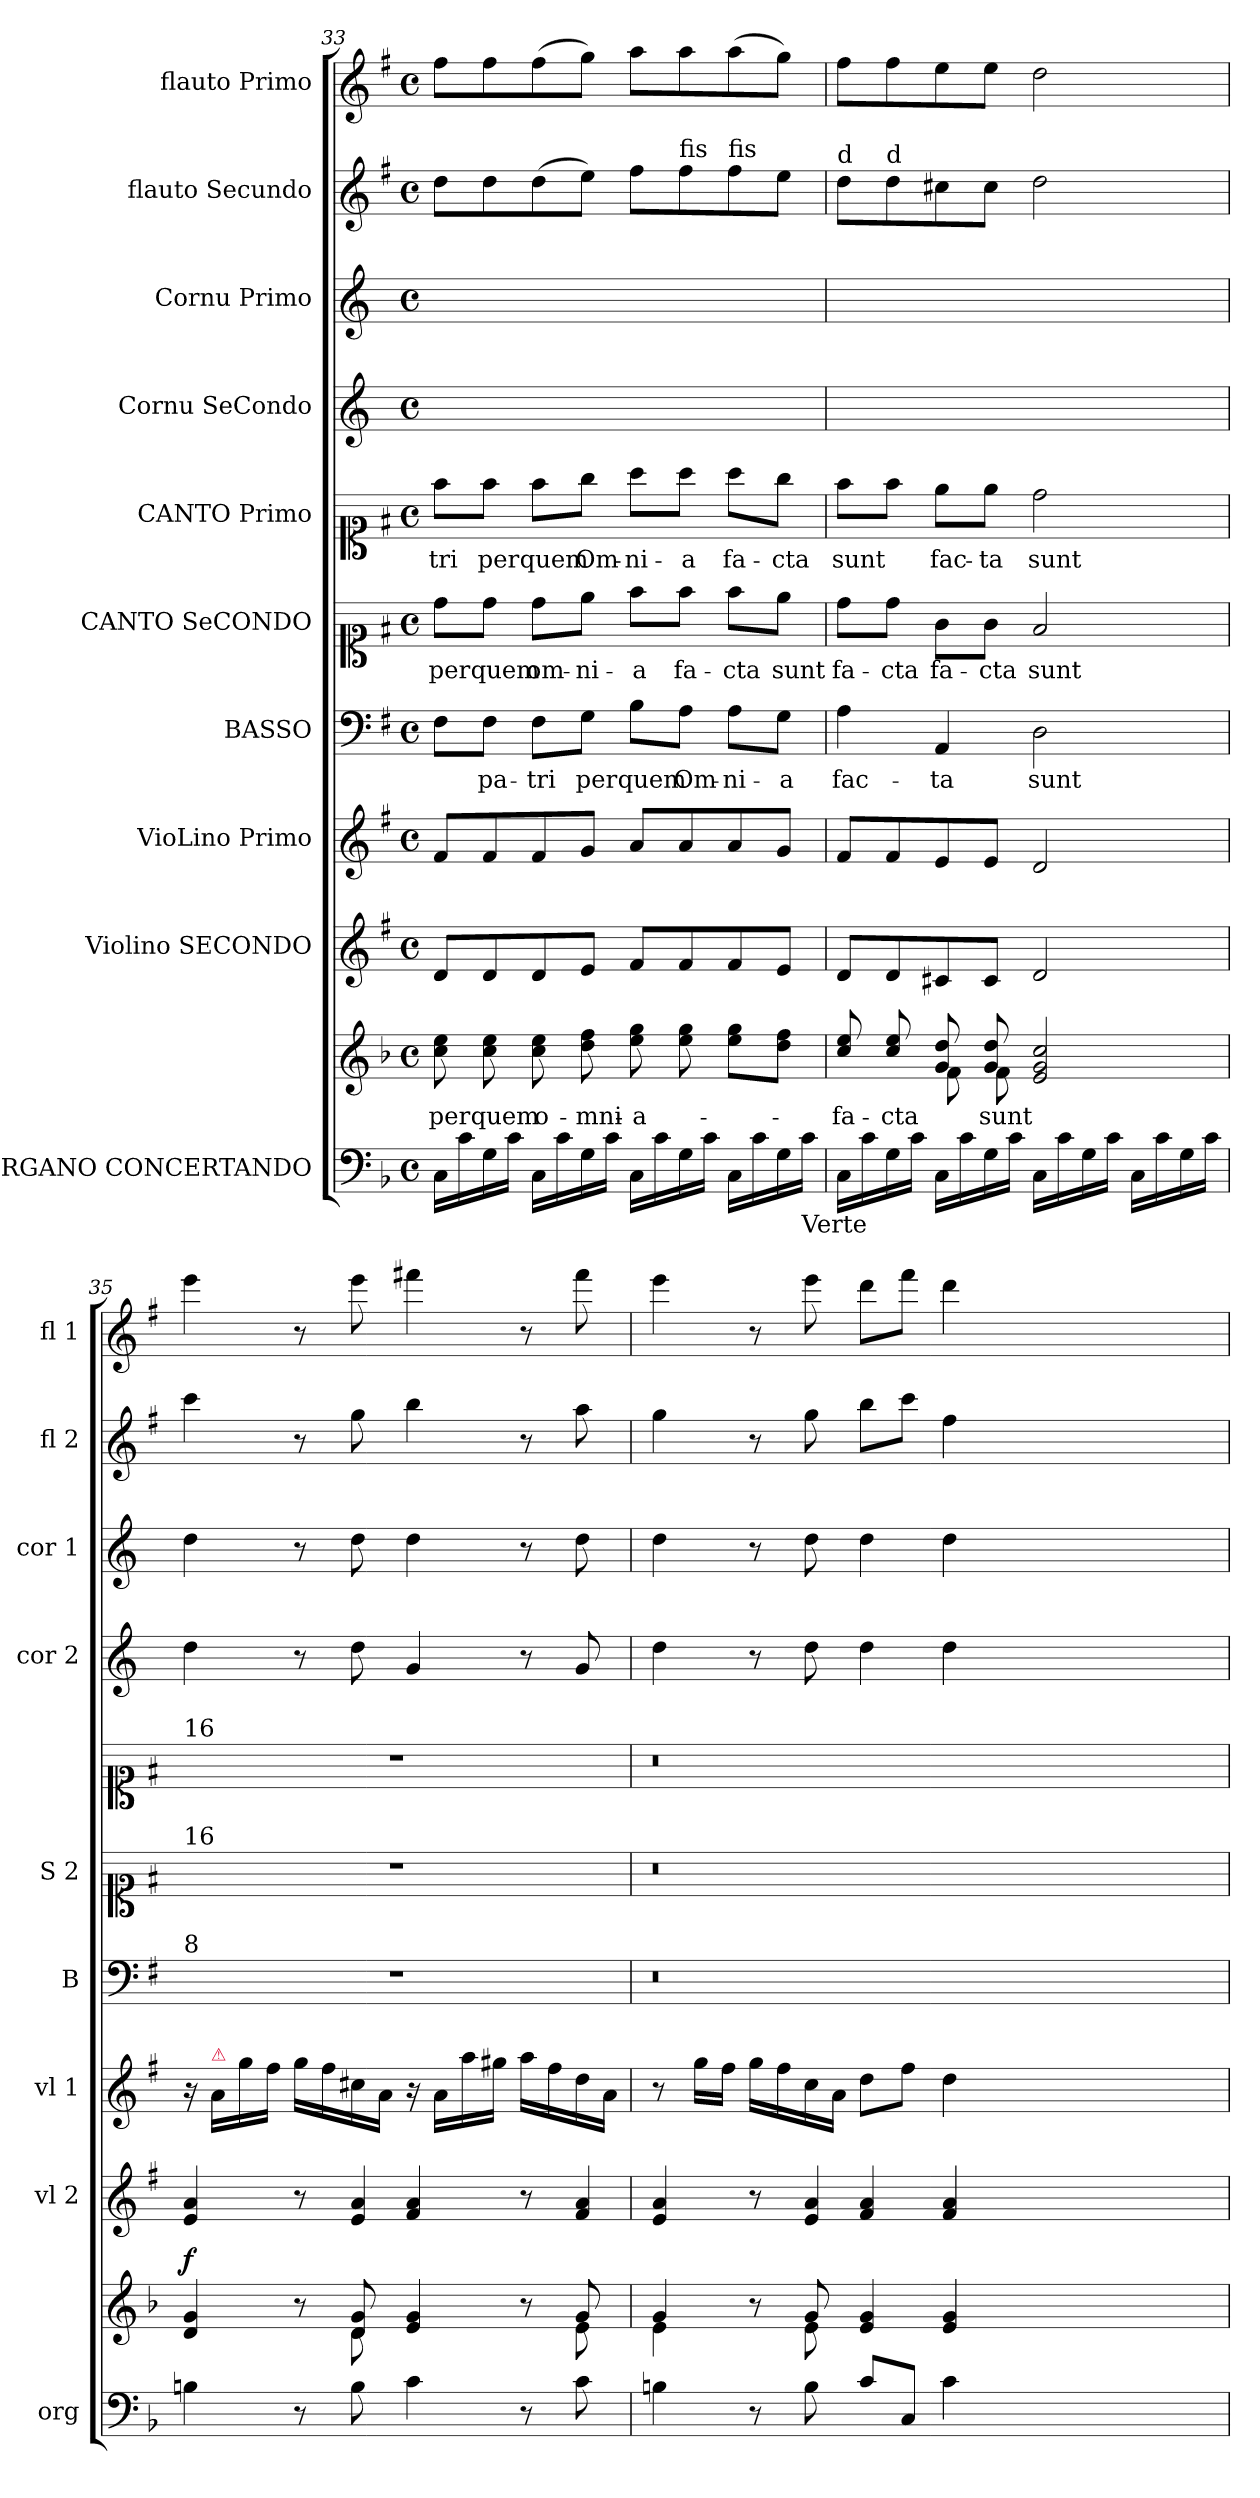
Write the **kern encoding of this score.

**kern	**kern	**text	**dynam	**kern	**dynam	**kern	**kern	**text	**kern	**text	**kern	**text	**kern	**kern	**kern	**dynam	**kern	**dynam
*part10	*part10	*part10	*part10	*part9	*part9	*part8	*part7	*part7	*part6	*part6	*part5	*part5	*part4	*part3	*part2	*part2	*part1	*part1
*staff11	*staff10	*staff10	*staff10/11	*staff9	*staff9	*staff8	*staff7	*staff7	*staff6	*staff6	*staff5	*staff5	*staff4	*staff3	*staff2	*staff2	*staff1	*staff1
*I"ORGANO CONCERTANDO	*	*	*	*I"Violino SECONDO	*	*I"VioLino Primo	*I"BASSO	*	*I"CANTO SeCONDO	*	*I"CANTO Primo	*	*I"Cornu SeCondo	*I"Cornu Primo	*I"flauto Secundo	*	*I"flauto Primo	*
*I'org	*	*	*	*I'vl 2	*	*I'vl 1	*I'B	*	*I'S 2	*	*	*	*I'cor 2	*I'cor 1	*I'fl 2	*	*I'fl 1	*
*clefF4	*clefG2	*	*	*clefG2	*	*clefG2	*clefF4	*	*clefC1	*	*clefC1	*	*clefG2	*clefG2	*clefG2	*	*clefG2	*
*ITrd-1c-2	*ITrd-1c-2	*	*	*	*	*	*	*	*	*	*	*	*ITrd3c5	*ITrd3c5	*	*	*	*
*k[f#]	*k[f#]	*	*	*k[f#]	*	*k[f#]	*k[f#]	*	*k[f#]	*	*k[f#]	*	*k[f#]	*k[f#]	*k[f#]	*	*k[f#]	*
*G:	*G:	*	*	*G:	*	*G:	*G:	*	*G:	*	*G:	*	*	*	*G:	*	*G:	*
*M4/4	*M4/4	*	*	*M4/4	*	*M4/4	*M4/4	*	*M4/4	*	*M4/4	*	*M4/4	*M4/4	*M4/4	*	*M4/4	*
*met(c)	*met(c)	*	*	*met(c)	*	*met(c)	*met(c)	*	*met(c)	*	*met(c)	*	*met(c)	*met(c)	*met(c)	*	*met(c)	*
=33	=33	=33	=33	=33	=33	=33	=33	=33	=33	=33	=33	=33	=33	=33	=33	=33	=33	=33
16D\LL	8dd\ 8ff#\	per	.	8d/L	.	8f#/L	8F#\L	.	8dd\L	per	8ff#\L	-tri	1ryy	1ryy	8dd\L	.	8ff#\L	.
16d\	.	.	.	.	.	.	.	.	.	.	.	.	.	.	.	.	.	.
16A\	8dd\ 8ff#\	quem	.	8d/	.	8f#/	8F#\J	pa-	8dd\J	quem	8ff#\J	per	.	.	8dd\	.	8ff#\	.
16d\JJ	.	.	.	.	.	.	.	.	.	.	.	.	.	.	.	.	.	.
16D\LL	8dd\ 8ff#\	o-	.	8d/	.	8f#/	8F#\L	-tri	8dd\L	om-	8ff#\L	quem	.	.	(8dd\	.	(8ff#\	.
16d\	.	.	.	.	.	.	.	.	.	.	.	.	.	.	.	.	.	.
16A\	8ee\ 8gg\	-mni-	.	8e/J	.	8g/J	8G\J	per	8ee\J	-ni-	8gg\J	Om-	.	.	8ee\J)	.	8gg\J)	.
16d\JJ	.	.	.	.	.	.	.	.	.	.	.	.	.	.	.	.	.	.
16D\LL	8ff#\ 8aa\	a-	.	8f#/L	.	8a/L	8B\L	quem	8ff#\L	-a	8aa\L	-ni-	.	.	8ff#\L	.	8aa\L	.
16d\	.	.	.	.	.	.	.	.	.	.	.	.	.	.	.	.	.	.
!	!	!	!	!	!	!	!	!	!	!	!	!	!	!	!LO:TX:a:t=fis	!	!	!
16A\	8ff#\ 8aa\	.	.	8f#/	.	8a/	8A\J	Om-	8ff#\J	fa-	8aa\J	-a	.	.	8ff#\	.	8aa\	.
16d\JJ	.	.	.	.	.	.	.	.	.	.	.	.	.	.	.	.	.	.
!	!	!	!	!	!	!	!	!	!	!	!	!	!	!	!LO:TX:a:t=fis	!	!	!
16D\LL	8ff#\ 8aa\L	.	.	8f#/	.	8a/	8A\L	-ni-	8ff#\L	-cta	8aa\L	fa-	.	.	8ff#\	.	(8aa\	.
16d\	.	.	.	.	.	.	.	.	.	.	.	.	.	.	.	.	.	.
16A\	8ee\ 8gg\J	.	.	8e/J	.	8g/J	8G\J	-a	8ee\J	sunt	8gg\J	-cta	.	.	8ee\J	.	8gg\J)	.
!LO:TX:b:t=Verte	!	!	!	!	!	!	!	!	!	!	!	!	!	!	!	!	!	!
16d\JJ	.	.	.	.	.	.	.	.	.	.	.	.	.	.	.	.	.	.
=34	=34	=34	=34	=34	=34	=34	=34	=34	=34	=34	=34	=34	=34	=34	=34	=34	=34	=34
*	*^	*	*	*	*	*	*	*	*	*	*	*	*	*	*	*	*	*
!	!	!	!	!	!	!	!	!	!	!	!	!	!	!	!	!LO:TX:a:t=d	!	!	!
16D\LL	8dd/ 8ff#/	4f#\yy	fa-	.	8d/L	.	8f#/L	4A\	fac-	8dd\L	fa-	8ff#\L	sunt	1ryy	1ryy	8dd\L	.	8ff#\L	.
16d\	.	.	.	.	.	.	.	.	.	.	.	.	.	.	.	.	.	.	.
!	!	!	!	!	!	!	!	!	!	!	!	!	!	!	!	!LO:TX:a:t=d	!	!	!
16A\	8dd/ 8ff#/	.	-cta	.	8d/	.	8f#/	.	.	8dd\J	-cta	8ff#\J	.	.	.	8dd\	.	8ff#\	.
16d\JJ	.	.	.	.	.	.	.	.	.	.	.	.	.	.	.	.	.	.	.
16D\LL	8a/ 8ee/	8g\	.	.	8c#X/	.	8e/	4AA/	-ta	8g\L	fa-	8ee\L	fac-	.	.	8cc#X\	.	8ee\	.
16d\	.	.	.	.	.	.	.	.	.	.	.	.	.	.	.	.	.	.	.
16A\	8a/ 8ee/	8g\	sunt	.	8c#/J	.	8e/J	.	.	8g\J	-cta	8ee\J	-ta	.	.	8cc#\J	.	8ee\J	.
16d\JJ	.	.	.	.	.	.	.	.	.	.	.	.	.	.	.	.	.	.	.
16D\LL	2f#/ 2a/ 2dd/	2g\yy	.	.	2d/	.	2d/	2D\	sunt	2f#/	sunt	2dd\	sunt	.	.	2dd\	.	2dd\	.
16d\	.	.	.	.	.	.	.	.	.	.	.	.	.	.	.	.	.	.	.
16A\	.	.	.	.	.	.	.	.	.	.	.	.	.	.	.	.	.	.	.
16d\JJ	.	.	.	.	.	.	.	.	.	.	.	.	.	.	.	.	.	.	.
16D\LL	.	.	.	.	.	.	.	.	.	.	.	.	.	.	.	.	.	.	.
16d\	.	.	.	.	.	.	.	.	.	.	.	.	.	.	.	.	.	.	.
16A\	.	.	.	.	.	.	.	.	.	.	.	.	.	.	.	.	.	.	.
16d\JJ	.	.	.	.	.	.	.	.	.	.	.	.	.	.	.	.	.	.	.
=35	=35	=35	=35	=35	=35	=35	=35	=35	=35	=35	=35	=35	=35	=35	=35	=35	=35	=35	=35
!	!	!	!	!	!	!	!	!	!	!	!	!LO:TX:a:t=16	!	!	!	!	!	!	!
!	!	!	!	!	!	!	!	!	!	!LO:TX:a:t=16	!	!	!	!	!	!	!	!	!
!	!	!	!	!	!	!	!	!LO:TX:a:t=8	!	!	!	!	!	!	!	!	!	!	!
!	!	!	!	!LO:DY:a	!	!	!	!	!	!	!	!	!	!	!	!	!LO:DY:a	!	!LO:DY:a
4c#X\	4e/ 4a/	4ryy	.	f	4e/ 4a/	.	16r	1r	.	1r	.	1r	.	4a\	4a\	4ccc\	for	4eee\	for
!	!	!	!	!	!	!	!LO:TX:a:color=crimson:t=⚠	!	!	!	!	!	!	!	!	!	!	!	!
.	.	.	.	.	.	.	16a/LL	.	.	.	.	.	.	.	.	.	.	.	.
.	.	.	.	.	.	.	16gg\	.	.	.	.	.	.	.	.	.	.	.	.
.	.	.	.	.	.	.	16ff#\JJ	.	.	.	.	.	.	.	.	.	.	.	.
!	!	!	!	!	!	!LO:DY:b	!	!	!	!	!	!	!	!	!	!	!	!	!
8r	8r	8ryy	.	.	8r	po.	16gg\LL	.	.	.	.	.	.	8r	8r	8r	.	8r	.
.	.	.	.	.	.	.	16ff#\	.	.	.	.	.	.	.	.	.	.	.	.
!	!	!	!	!	!LO:N:vis=4	!	!	!	!	!	!	!	!	!	!	!	!	!	!
8c#\	8e/ 8a/	8e\	.	.	8e/ 8a/	.	16cc#X\	.	.	.	.	.	.	8a\	8a\	8gg\	.	8eee\	.
.	.	.	.	.	.	.	16a\JJ	.	.	.	.	.	.	.	.	.	.	.	.
4d\	4f#/ 4a/	4.ryy	.	.	4f#/ 4a/	.	16r	.	.	.	.	.	.	4d/	4a\	4bb\	.	4fff#X\	.
.	.	.	.	.	.	.	16a\LL	.	.	.	.	.	.	.	.	.	.	.	.
.	.	.	.	.	.	.	16aa\	.	.	.	.	.	.	.	.	.	.	.	.
.	.	.	.	.	.	.	16gg#X\JJ	.	.	.	.	.	.	.	.	.	.	.	.
8r	8r	.	.	.	8r	.	16aa\LL	.	.	.	.	.	.	8r	8r	8r	.	8r	.
.	.	.	.	.	.	.	16ff#\	.	.	.	.	.	.	.	.	.	.	.	.
!	!	!	!	!	!LO:N:vis=4	!	!	!	!	!	!	!	!	!	!	!	!	!	!
8d\	8a/	8f#\	.	.	8f#/ 8a/	.	16dd\	.	.	.	.	.	.	8d/	8a\	8aa\	.	8fff#\	.
.	.	.	.	.	.	.	16a\JJ	.	.	.	.	.	.	.	.	.	.	.	.
=36	=36	=36	=36	=36	=36	=36	=36	=36	=36	=36	=36	=36	=36	=36	=36	=36	=36	=36	=36
4c#X\	4a/	4f#\	.	.	4e/ 4a/	.	8r	0.r	.	0.r	.	0.r	.	4a\	4a\	4gg\	.	4eee\	.
.	.	.	.	.	.	.	16gg\LL	.	.	.	.	.	.	.	.	.	.	.	.
.	.	.	.	.	.	.	16ff#\JJ	.	.	.	.	.	.	.	.	.	.	.	.
8r	8r	8ryy	.	.	8r	.	16gg\LL	.	.	.	.	.	.	8r	8r	8r	.	8r	.
.	.	.	.	.	.	.	16ff#\	.	.	.	.	.	.	.	.	.	.	.	.
!	!	!	!	!	!LO:N:vis=4	!	!	!	!	!	!	!	!	!	!	!	!	!	!
8c#\	8a/	8f#\	.	.	8e/ 8a/	.	16cc\	.	.	.	.	.	.	8a\	8a\	8gg\	.	8eee\	.
.	.	.	.	.	.	.	16a\JJ	.	.	.	.	.	.	.	.	.	.	.	.
8d\L	4f#/ 4a/	2f#\yy	.	.	4f#/ 4a/	.	8dd\L	.	.	.	.	.	.	4a\	4a\	8bb\L	.	8ddd\L	.
8D/J	.	.	.	.	.	.	8ff#\J	.	.	.	.	.	.	.	.	8ccc\J	.	8fff#\J	.
4d\	4f#/ 4a/	.	.	.	4f#/ 4a/	.	4dd\	.	.	.	.	.	.	4a\	4a\	4ff#\	.	4ddd\	.
0ryy	0ryy	0ryy	.	.	0ryy	.	0ryy	.	.	.	.	.	.	0ryy	0ryy	0ryy	.	0ryy	.
*	*v	*v	*	*	*	*	*	*	*	*	*	*	*	*	*	*	*	*	*
=	=	=	=	=	=	=	=	=	=	=	=	=	=	=	=	=	=	=
*-	*-	*-	*-	*-	*-	*-	*-	*-	*-	*-	*-	*-	*-	*-	*-	*-	*-	*-
